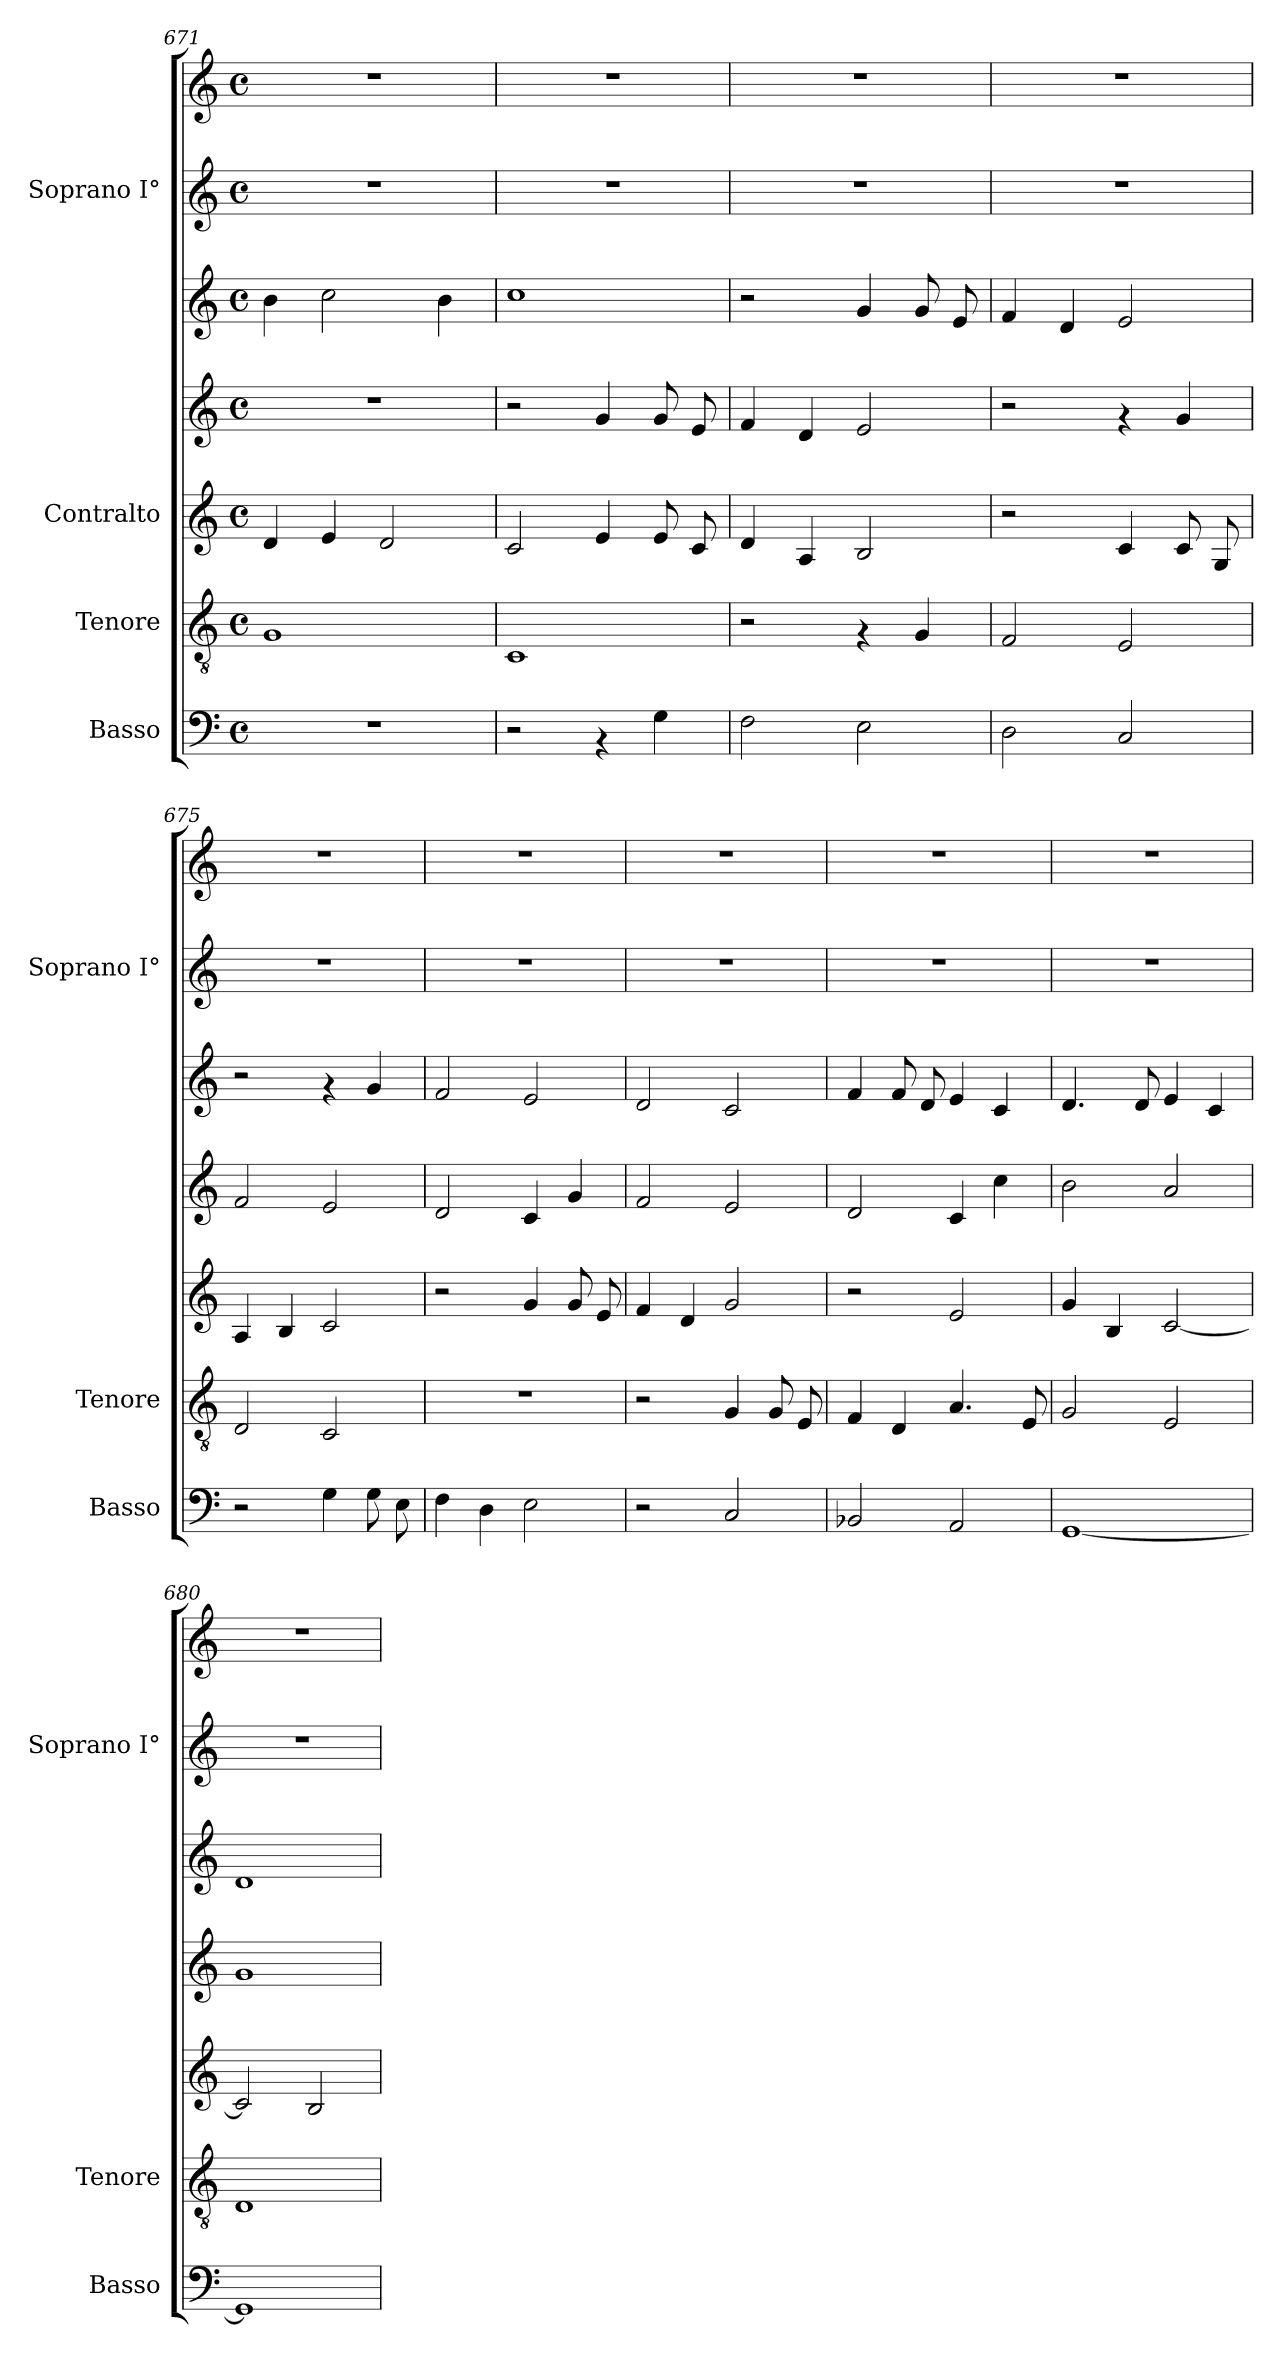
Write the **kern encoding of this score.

**kern	**kern	**kern	**kern	**kern	**kern	**kern
*part6	*part5	*part4	*part3	*part2	*part1	*part1
*staff7	*staff6	*staff5	*staff4	*staff3	*staff2	*staff1
*I"Basso	*I"Tenore	*I"Contralto	*	*	*I"Soprano I°	*
*I'Basso	*I'Tenore	*	*	*	*I'Soprano I°	*
*clefF4	*clefGv2	*clefG2	*clefG2	*clefG2	*clefG2	*clefG2
*k[]	*k[]	*k[]	*k[]	*k[]	*k[]	*k[]
*C:	*C:	*C:	*C:	*C:	*C:	*C:
*M4/4	*M4/4	*M4/4	*M4/4	*M4/4	*M4/4	*M4/4
*met(c)	*met(c)	*met(c)	*met(c)	*met(c)	*met(c)	*met(c)
=671	=671	=671	=671	=671	=671	=671
1r	1G	4d/	1r	4b\	1r	1r
.	.	4e/	.	2cc\	.	.
.	.	2d/	.	.	.	.
.	.	.	.	4b\	.	.
=672	=672	=672	=672	=672	=672	=672
2r	1C	2c/	2r	1cc	1r	1r
4rAA	.	4e/	4g/	.	.	.
4G\	.	8e/	8g/	.	.	.
.	.	8c/	8e/	.	.	.
!!LO:LB:g=z
=673	=673	=673	=673	=673	=673	=673
2F\	2r	4d/	4f/	2r	1r	1r
.	.	4A/	4d/	.	.	.
2E\	4rF	2B/	2e/	4g/	.	.
.	4G/	.	.	8g/	.	.
.	.	.	.	8e/	.	.
=674	=674	=674	=674	=674	=674	=674
2D\	2F/	2r	2r	4f/	1r	1r
.	.	.	.	4d/	.	.
2C/	2E/	4c/	4rf	2e/	.	.
.	.	8c/	4g/	.	.	.
.	.	8G/	.	.	.	.
=675	=675	=675	=675	=675	=675	=675
2r	2D/	4A/	2f/	2r	1r	1r
.	.	4B/	.	.	.	.
4G\	2C/	2c/	2e/	4rf	.	.
8G\	.	.	.	4g/	.	.
8E\	.	.	.	.	.	.
=676	=676	=676	=676	=676	=676	=676
4F\	1r	2r	2d/	2f/	1r	1r
4D\	.	.	.	.	.	.
2E\	.	4g/	4c/	2e/	.	.
.	.	8g/	4g/	.	.	.
.	.	8e/	.	.	.	.
!!LO:PB:g=z
=677	=677	=677	=677	=677	=677	=677
2r	2r	4f/	2f/	2d/	1r	1r
.	.	4d/	.	.	.	.
2C/	4G/	2g/	2e/	2c/	.	.
.	8G/	.	.	.	.	.
.	8E/	.	.	.	.	.
=678	=678	=678	=678	=678	=678	=678
2BB-X/	4F/	2r	2d/	4f/	1r	1r
.	4D/	.	.	8f/	.	.
.	.	.	.	8d/	.	.
2AA/	4.A/	2e/	4c/	4e/	.	.
.	.	.	4cc\	4c/	.	.
.	8E/	.	.	.	.	.
=679	=679	=679	=679	=679	=679	=679
[<1GG	2G/	4g/	2b\	4.d/	1r	1r
.	.	4B/	.	.	.	.
.	.	.	.	8d/	.	.
.	2E/	[<2c/	2a/	4e/	.	.
.	.	.	.	4c/	.	.
=680	=680	=680	=680	=680	=680	=680
1GG]	1D	2c/]	1g	1d	1r	1r
.	.	2B/	.	.	.	.
=	=	=	=	=	=	=
*-	*-	*-	*-	*-	*-	*-
